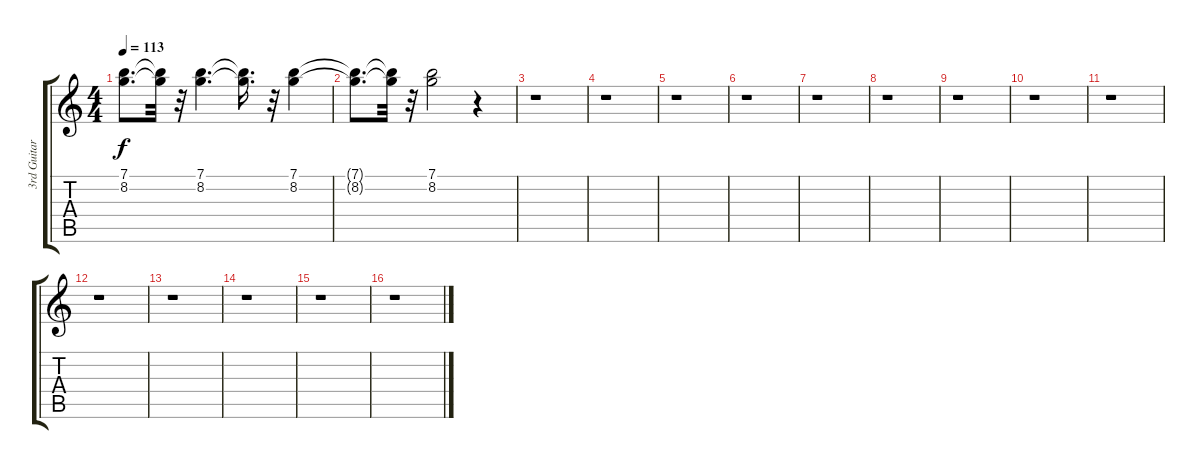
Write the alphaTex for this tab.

\track ("3rd Guitar" "3rd Guitar") {instrument electricguitarclean}
\staff {score tabs}
\tuning (E4 B3 G3 D3 A2 E2) {hide}
\ts (4 4)
\tempo 113
\clef g2
\ks c
(7.1{t} 8.2{t}).8{d dy f} (7.1{t} 8.2{t}).32 r.32 (7.1 8.2).4{d} (7.1{t} 8.2{t}).16{d} r.32 (7.1 8.2).4 |
(7.1{t} 8.2{t}).8{d} (7.1{t} 8.2{t}).32 r.32 (7.1 8.2).2 r.4 |
r.1 |
r.1 |
r.1 |
r.1 |
r.1 |
r.1 |
r.1 |
r.1 |
r.1 |
r.1 |
r.1 |
r.1 |
r.1 |
r.1
